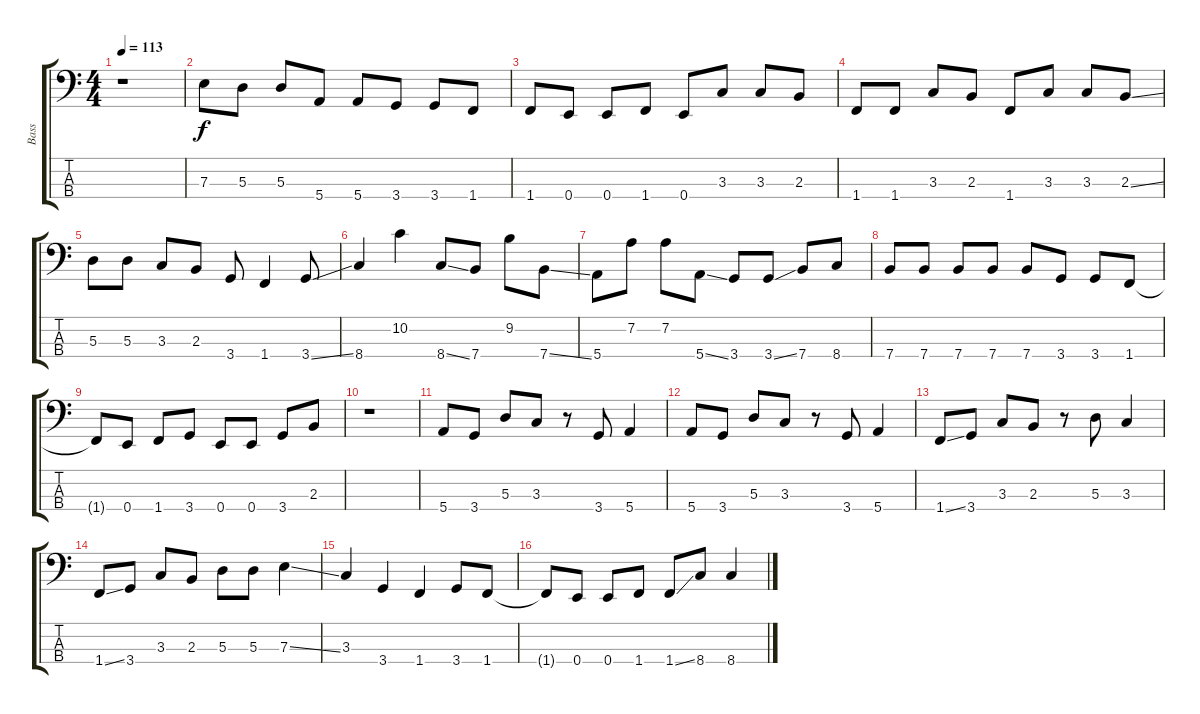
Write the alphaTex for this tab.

\track ("Bass" "Bass") {instrument electricbasspick}
\staff {score tabs}
\tuning (G2 D2 A1 E1) {hide}
\ts (4 4)
\tempo 113
\clef f4
\ks c
r.1{dy f instrument electricbasspick} |
7.3.8 5.3.8 5.3.8 5.4.8 5.4.8 3.4.8 3.4.8 1.4.8 |
1.4.8 0.4.8 0.4.8 1.4.8 0.4.8 3.3.8 3.3.8 2.3.8 |
1.4.8 1.4.8 3.3.8 2.3.8 1.4.8 3.3.8 3.3.8 2.3{ss}.8 |
5.3.8 5.3.8 3.3.8 2.3.8 3.4.8 1.4.4 3.4{ss}.8 |
8.4.4 10.2.4 8.4{ss}.8 7.4.8 9.2.8 7.4{ss}.8 |
5.4.8 7.2.8 7.2.8 5.4{ss}.8 3.4.8 3.4{ss}.8 7.4.8 8.4.8 |
7.4.8 7.4.8 7.4.8 7.4.8 7.4.8 3.4.8 3.4.8 1.4.8 |
1.4{t}.8 0.4.8 1.4.8 3.4.8 0.4.8 0.4.8 3.4.8 2.3.8 |
r.1 |
5.4.8 3.4.8 5.3.8 3.3.8 r.8 3.4.8 5.4.4 |
5.4.8 3.4.8 5.3.8 3.3.8 r.8 3.4.8 5.4.4 |
1.4{ss}.8 3.4.8 3.3.8 2.3.8 r.8 5.3.8 3.3.4 |
1.4{ss}.8 3.4.8 3.3.8 2.3.8 5.3.8 5.3.8 7.3{ss}.4 |
3.3.4 3.4.4 1.4.4 3.4.8 1.4.8 |
1.4{t}.8 0.4.8 0.4.8 1.4.8 1.4{ss}.8 8.4.8 8.4{ss}.4
